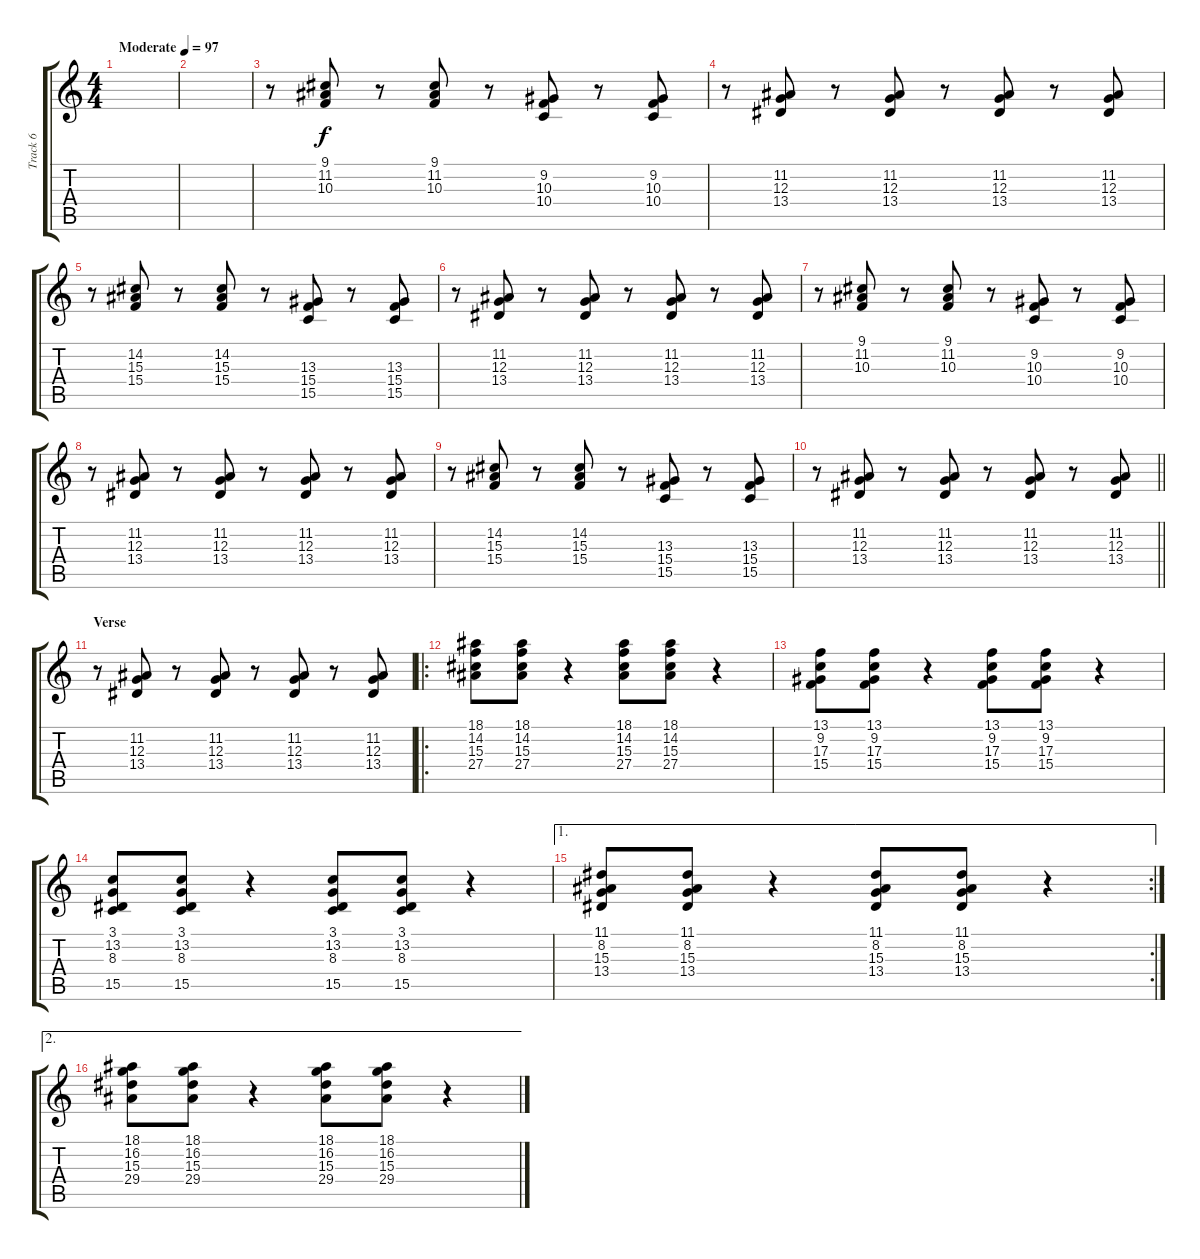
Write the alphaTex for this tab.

\track ("Track 6" "Track 6") {instrument acousticgrandpiano}
\staff {score tabs}
\tuning (E4 B3 G3 D3 A2 D2) {hide}
\ts (4 4)
\tempo (97 "Moderate")
\clef g2
\ks c
|
|
r.8 (9.1 11.2 10.3).8 r.8 (9.1 11.2 10.3).8 r.8 (9.2 10.3 10.4).8 r.8 (9.2 10.3 10.4).8 |
r.8 (11.2 12.3 13.4).8 r.8 (11.2 12.3 13.4).8 r.8 (11.2 12.3 13.4).8 r.8 (11.2 12.3 13.4).8 |
r.8 (14.2 15.3 15.4).8 r.8 (14.2 15.3 15.4).8 r.8 (13.3 15.4 15.5).8 r.8 (13.3 15.4 15.5).8 |
r.8 (11.2 12.3 13.4).8 r.8 (11.2 12.3 13.4).8 r.8 (11.2 12.3 13.4).8 r.8 (11.2 12.3 13.4).8 |
r.8 (9.1 11.2 10.3).8 r.8 (9.1 11.2 10.3).8 r.8 (9.2 10.3 10.4).8 r.8 (9.2 10.3 10.4).8 |
r.8 (11.2 12.3 13.4).8 r.8 (11.2 12.3 13.4).8 r.8 (11.2 12.3 13.4).8 r.8 (11.2 12.3 13.4).8 |
r.8 (14.2 15.3 15.4).8 r.8 (14.2 15.3 15.4).8 r.8 (13.3 15.4 15.5).8 r.8 (13.3 15.4 15.5).8 |
\barLineRight lightlight
r.8 (11.2 12.3 13.4).8 r.8 (11.2 12.3 13.4).8 r.8 (11.2 12.3 13.4).8 r.8 (11.2 12.3 13.4).8 |
\section ("" "Verse")
r.8 (11.2 12.3 13.4).8 r.8 (11.2 12.3 13.4).8 r.8 (11.2 12.3 13.4).8 r.8 (11.2 12.3 13.4).8 |
\ro
(18.1 14.2 15.3 27.4).8 (18.1 14.2 15.3 27.4).8 r.4 (18.1 14.2 15.3 27.4).8 (18.1 14.2 15.3 27.4).8 r.4 |
(13.1 9.2 17.3 15.4).8 (13.1 9.2 17.3 15.4).8 r.4 (13.1 9.2 17.3 15.4).8 (13.1 9.2 17.3 15.4).8 r.4 |
(3.1 13.2 8.3 15.5).8 (3.1 13.2 8.3 15.5).8 r.4 (3.1 13.2 8.3 15.5).8 (3.1 13.2 8.3 15.5).8 r.4 |
\ae 1
\rc 2
(11.1 8.2 15.3 13.4).8 (11.1 8.2 15.3 13.4).8 r.4 (11.1 8.2 15.3 13.4).8 (11.1 8.2 15.3 13.4).8 r.4 |
\ae 2
(18.1 16.2 15.3 29.4).8 (18.1 16.2 15.3 29.4).8 r.4 (18.1 16.2 15.3 29.4).8 (18.1 16.2 15.3 29.4).8 r.4
